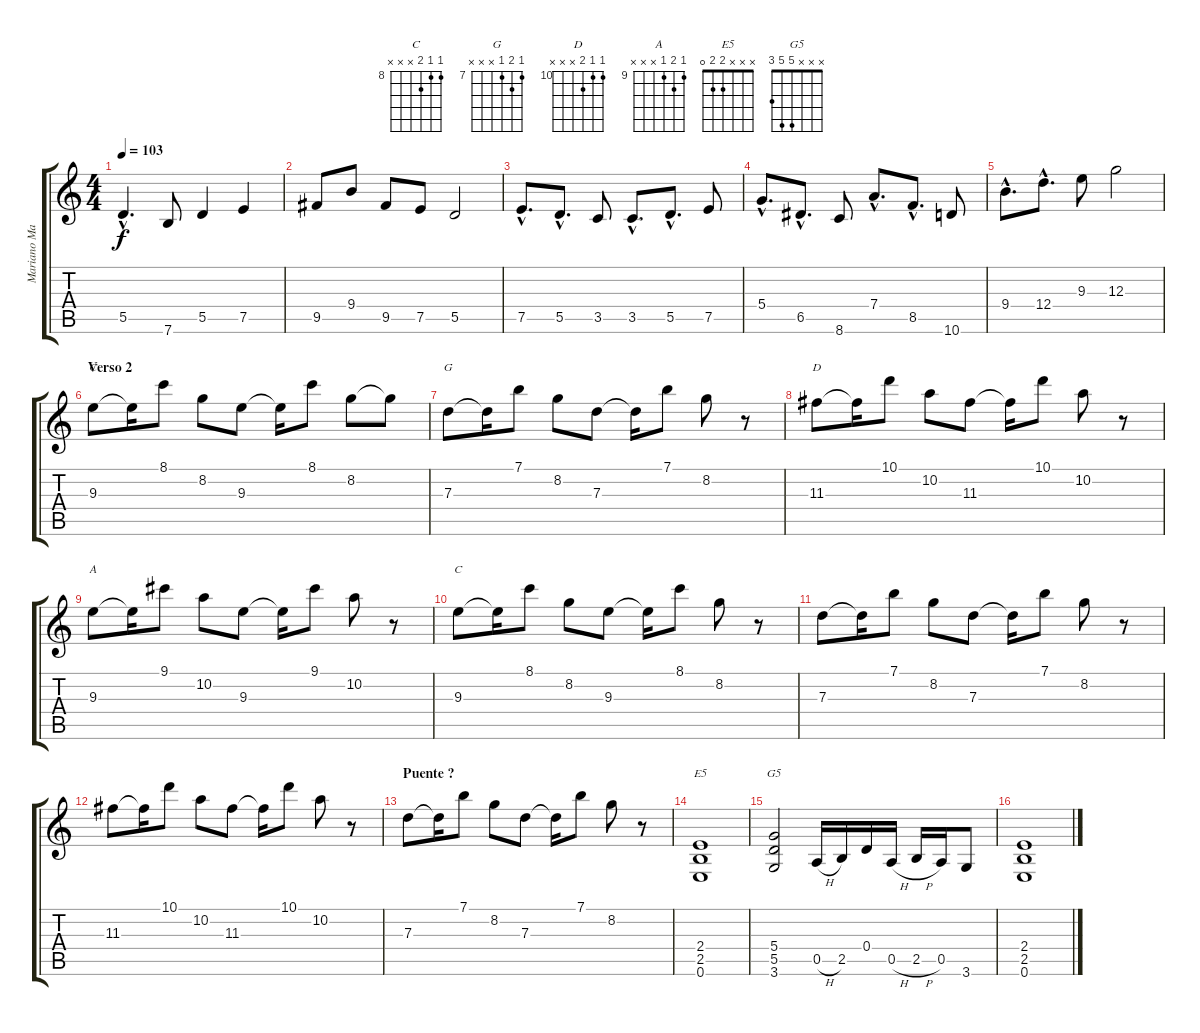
\track ("Mariano Matinez" "Mariano Ma") {instrument distortionguitar}
\staff {score tabs}
\tuning (E4 B3 G3 D3 A2 E2) {hide}
\chord ("C" 8 8 9 x x x) {firstfret 8 barre 8}
\chord ("G" 7 8 7 x x x) {firstfret 7}
\chord ("D" 10 10 11 x x x) {firstfret 10}
\chord ("A" 9 10 9 x x x) {firstfret 9}
\chord ("C" 8 8 9 x x x) {firstfret 8}
\chord ("E5" x x x 2 2 0)
\chord ("G5" x x x 5 5 3)
\ts (4 4)
\tempo 103
\clef g2
\ks c
5.5{hac}.4{d dy f} 7.6.8 5.5.4 7.5.4 |
9.5.8 9.4.8 9.5.8 7.5.8 5.5.2 |
7.5{hac}.8{d} 5.5{hac}.8{d} 3.5.8 3.5{hac}.8{d} 5.5{hac}.8{d} 7.5.8 |
5.4{hac}.8{d} 6.5{hac}.8{d} 8.6.8 7.4{hac}.8{d} 8.5{hac}.8{d} 10.6.8 |
9.4{hac}.8{d} 12.4{hac}.8{d} 9.3.8 12.3.2 |
\section ("" "Verso 2")
9.3.8{ch "C"} 9.3{t}.16 8.1.8 8.2.8 9.3.8 9.3{t}.16 8.1.8 8.2.8 8.2{t}.8 |
7.3.8{ch "G"} 7.3{t}.16 7.1.8 8.2.8 7.3.8 7.3{t}.16 7.1.8 8.2.8 r.8 |
11.3.8{ch "D"} 11.3{t}.16 10.1.8 10.2.8 11.3.8 11.3{t}.16 10.1.8 10.2.8 r.8 |
9.3.8{ch "A"} 9.3{t}.16 9.1.8 10.2.8 9.3.8 9.3{t}.16 9.1.8 10.2.8 r.8 |
9.3.8{ch "C"} 9.3{t}.16 8.1.8 8.2.8 9.3.8 9.3{t}.16 8.1.8 8.2.8 r.8 |
7.3.8 7.3{t}.16 7.1.8 8.2.8 7.3.8 7.3{t}.16 7.1.8 8.2.8 r.8 |
11.3.8 11.3{t}.16 10.1.8 10.2.8 11.3.8 11.3{t}.16 10.1.8 10.2.8 r.8 |
\section ("" "Puente ?")
7.3.8 7.3{t}.16 7.1.8 8.2.8 7.3.8 7.3{t}.16 7.1.8 8.2.8 r.8 |
(2.4 2.5 0.6).1{ch "E5" volume 10} |
(5.4 5.5 3.6).2{ch "G5"} 0.5{h}.16{volume 15} 2.5.16 0.4.16 0.5{h}.16 2.5{h}.16 0.5.16 3.6.8 |
(2.4 2.5 0.6).1{volume 10}
